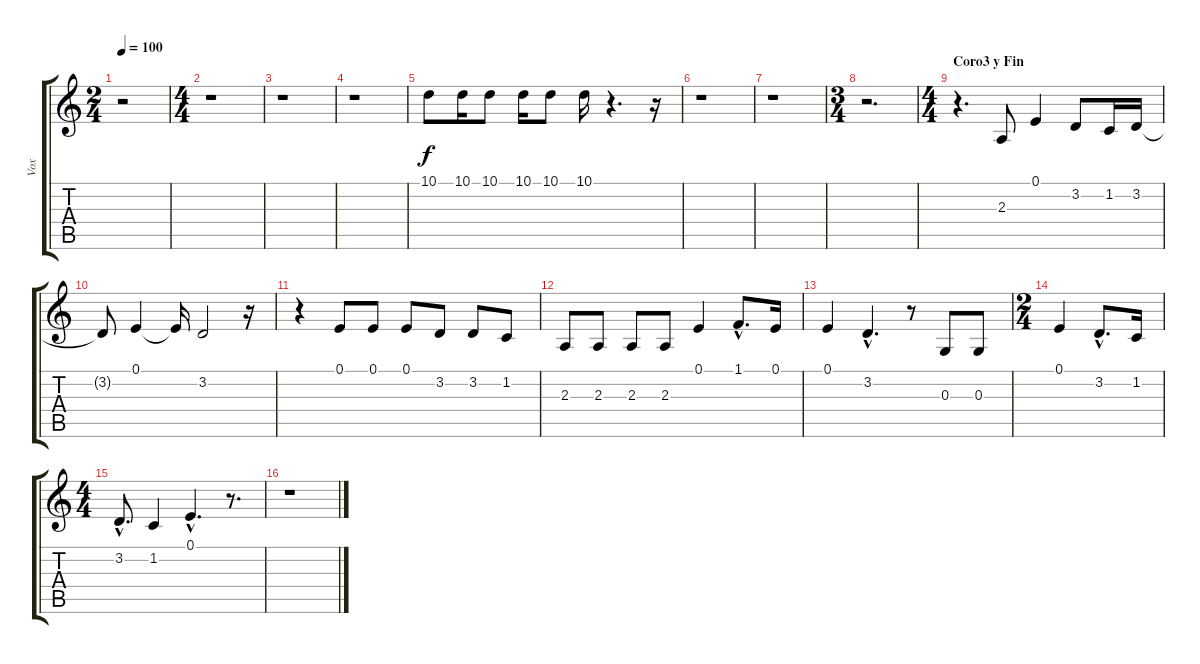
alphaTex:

\track ("Vox" "Vox") {instrument harmonica}
\staff {score tabs}
\tuning (E4 B3 G3 D3 A2 E2) {hide}
\ts (2 4)
\tempo 100
\clef g2
\ks c
r.2{dy f} |
\ts (4 4)
r.1 |
r.1 |
r.1 |
10.1.8 10.1.16 10.1.8 10.1.16 10.1.8 10.1.16 r.4{d} r.16 |
r.1 |
r.1 |
\ts (3 4)
r.2{d} |
\ts (4 4)
\section ("" "Coro3 y Fin")
r.4{d} 2.3.8 0.1.4 3.2.8 1.2.16 3.2.16 |
3.2{t}.8 0.1.4 0.1{t}.16 3.2.2 r.16 |
r.4 0.1.8 0.1.8 0.1.8 3.2.8 3.2.8 1.2.8 |
2.3.8 2.3.8 2.3.8 2.3.8 0.1.4 1.1{hac}.8{d} 0.1.16 |
0.1.4 3.2{hac}.4{d} r.8 0.3.8 0.3.8 |
\ts (2 4)
0.1.4 3.2{hac}.8{d} 1.2.16 |
\ts (4 4)
3.2{hac}.8{d} 1.2.4 0.1{hac}.4{d} r.8{d} |
r.1
